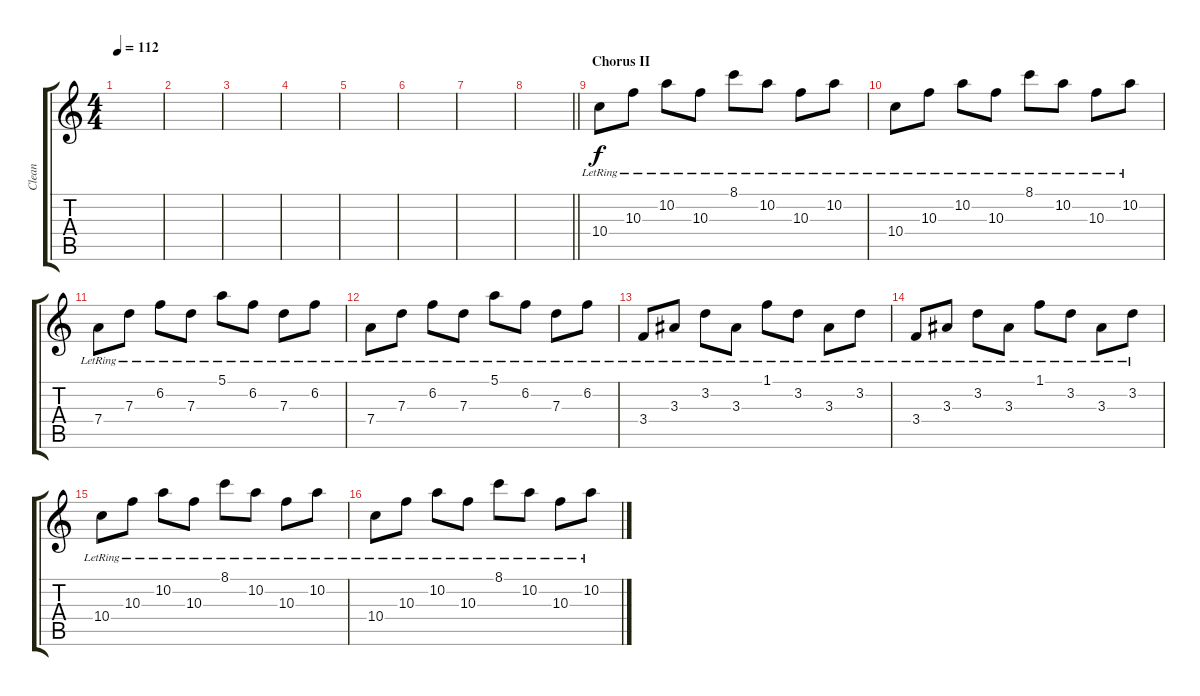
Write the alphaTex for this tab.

\track ("Clean" "Clean") {instrument acousticguitarsteel}
\staff {score tabs}
\tuning (E4 B3 G3 D3 A2 D2) {hide}
\ts (4 4)
\tempo 112
\clef g2
\ks c
|
|
|
|
|
|
|
\barLineRight lightlight
|
\section ("" "Chorus II")
10.4{lr}.8 10.3{lr}.8 10.2{lr}.8 10.3{lr}.8 8.1{lr}.8 10.2{lr}.8 10.3{lr}.8 10.2{lr}.8 |
10.4{lr}.8 10.3{lr}.8 10.2{lr}.8 10.3{lr}.8 8.1{lr}.8 10.2{lr}.8 10.3{lr}.8 10.2{lr}.8 |
7.4{lr}.8 7.3{lr}.8 6.2{lr}.8 7.3{lr}.8 5.1{lr}.8 6.2{lr}.8 7.3{lr}.8 6.2{lr}.8 |
7.4{lr}.8 7.3{lr}.8 6.2{lr}.8 7.3{lr}.8 5.1{lr}.8 6.2{lr}.8 7.3{lr}.8 6.2{lr}.8 |
3.4{lr}.8 3.3{lr}.8 3.2{lr}.8 3.3{lr}.8 1.1{lr}.8 3.2{lr}.8 3.3{lr}.8 3.2{lr}.8 |
3.4{lr}.8 3.3{lr}.8 3.2{lr}.8 3.3{lr}.8 1.1{lr}.8 3.2{lr}.8 3.3{lr}.8 3.2{lr}.8 |
10.4{lr}.8 10.3{lr}.8 10.2{lr}.8 10.3{lr}.8 8.1{lr}.8 10.2{lr}.8 10.3{lr}.8 10.2{lr}.8 |
10.4{lr}.8 10.3{lr}.8 10.2{lr}.8 10.3{lr}.8 8.1{lr}.8 10.2{lr}.8 10.3{lr}.8 10.2{lr}.8
